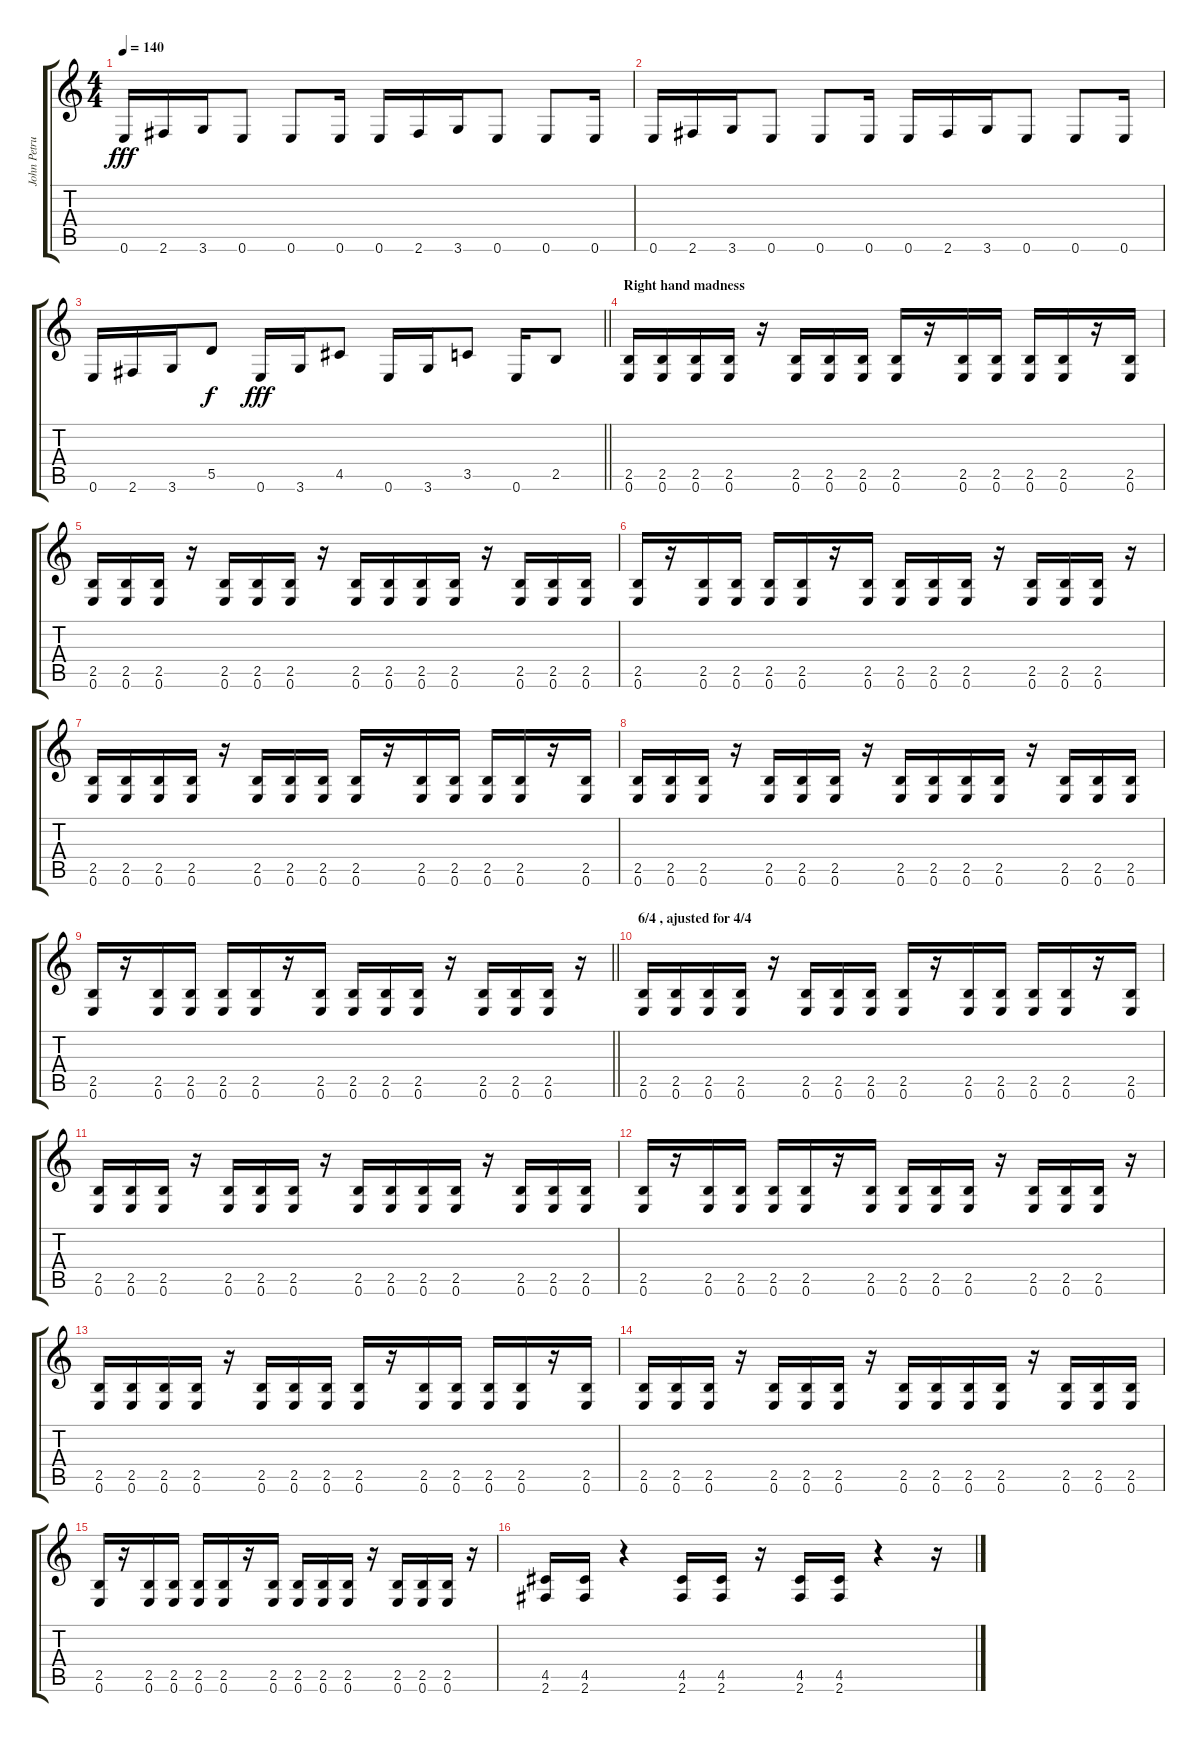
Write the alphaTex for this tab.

\track ("John Petrucci" "John Petru") {instrument distortionguitar}
\staff {score tabs}
\tuning (E4 B3 G3 D3 A2 E2) {hide}
\ts (4 4)
\tempo 140
\clef g2
\ks c
0.6.16{dy fff} 2.6.16 3.6.16 0.6.8 0.6.8 0.6.16 0.6.16 2.6.16 3.6.16 0.6.8 0.6.8 0.6.16 |
0.6.16 2.6.16 3.6.16 0.6.8 0.6.8 0.6.16 0.6.16 2.6.16 3.6.16 0.6.8 0.6.8 0.6.16 |
\barLineRight lightlight
0.6.16 2.6.16 3.6.16 5.5.8{dy f} 0.6.16{dy fff} 3.6.16 4.5.8 0.6.16 3.6.16 3.5.8 0.6.16 2.5.8 |
\section ("" "Right hand madness")
(2.5 0.6).16 (2.5 0.6).16 (2.5 0.6).16 (2.5 0.6).16 r.16 (2.5 0.6).16 (2.5 0.6).16 (2.5 0.6).16 (2.5 0.6).16 r.16 (2.5 0.6).16 (2.5 0.6).16 (2.5 0.6).16 (2.5 0.6).16 r.16 (2.5 0.6).16 |
(2.5 0.6).16 (2.5 0.6).16 (2.5 0.6).16 r.16 (2.5 0.6).16 (2.5 0.6).16 (2.5 0.6).16 r.16 (2.5 0.6).16 (2.5 0.6).16 (2.5 0.6).16 (2.5 0.6).16 r.16 (2.5 0.6).16 (2.5 0.6).16 (2.5 0.6).16 |
(2.5 0.6).16 r.16 (2.5 0.6).16 (2.5 0.6).16 (2.5 0.6).16 (2.5 0.6).16 r.16 (2.5 0.6).16 (2.5 0.6).16 (2.5 0.6).16 (2.5 0.6).16 r.16 (2.5 0.6).16 (2.5 0.6).16 (2.5 0.6).16 r.16 |
(2.5 0.6).16 (2.5 0.6).16 (2.5 0.6).16 (2.5 0.6).16 r.16 (2.5 0.6).16 (2.5 0.6).16 (2.5 0.6).16 (2.5 0.6).16 r.16 (2.5 0.6).16 (2.5 0.6).16 (2.5 0.6).16 (2.5 0.6).16 r.16 (2.5 0.6).16 |
(2.5 0.6).16 (2.5 0.6).16 (2.5 0.6).16 r.16 (2.5 0.6).16 (2.5 0.6).16 (2.5 0.6).16 r.16 (2.5 0.6).16 (2.5 0.6).16 (2.5 0.6).16 (2.5 0.6).16 r.16 (2.5 0.6).16 (2.5 0.6).16 (2.5 0.6).16 |
\barLineRight lightlight
(2.5 0.6).16 r.16 (2.5 0.6).16 (2.5 0.6).16 (2.5 0.6).16 (2.5 0.6).16 r.16 (2.5 0.6).16 (2.5 0.6).16 (2.5 0.6).16 (2.5 0.6).16 r.16 (2.5 0.6).16 (2.5 0.6).16 (2.5 0.6).16 r.16 |
\section ("" "6/4 , ajusted for 4/4")
(2.5 0.6).16 (2.5 0.6).16 (2.5 0.6).16 (2.5 0.6).16 r.16 (2.5 0.6).16 (2.5 0.6).16 (2.5 0.6).16 (2.5 0.6).16 r.16 (2.5 0.6).16 (2.5 0.6).16 (2.5 0.6).16 (2.5 0.6).16 r.16 (2.5 0.6).16 |
(2.5 0.6).16 (2.5 0.6).16 (2.5 0.6).16 r.16 (2.5 0.6).16 (2.5 0.6).16 (2.5 0.6).16 r.16 (2.5 0.6).16 (2.5 0.6).16 (2.5 0.6).16 (2.5 0.6).16 r.16 (2.5 0.6).16 (2.5 0.6).16 (2.5 0.6).16 |
(2.5 0.6).16 r.16 (2.5 0.6).16 (2.5 0.6).16 (2.5 0.6).16 (2.5 0.6).16 r.16 (2.5 0.6).16 (2.5 0.6).16 (2.5 0.6).16 (2.5 0.6).16 r.16 (2.5 0.6).16 (2.5 0.6).16 (2.5 0.6).16 r.16 |
(2.5 0.6).16 (2.5 0.6).16 (2.5 0.6).16 (2.5 0.6).16 r.16 (2.5 0.6).16 (2.5 0.6).16 (2.5 0.6).16 (2.5 0.6).16 r.16 (2.5 0.6).16 (2.5 0.6).16 (2.5 0.6).16 (2.5 0.6).16 r.16 (2.5 0.6).16 |
(2.5 0.6).16 (2.5 0.6).16 (2.5 0.6).16 r.16 (2.5 0.6).16 (2.5 0.6).16 (2.5 0.6).16 r.16 (2.5 0.6).16 (2.5 0.6).16 (2.5 0.6).16 (2.5 0.6).16 r.16 (2.5 0.6).16 (2.5 0.6).16 (2.5 0.6).16 |
(2.5 0.6).16 r.16 (2.5 0.6).16 (2.5 0.6).16 (2.5 0.6).16 (2.5 0.6).16 r.16 (2.5 0.6).16 (2.5 0.6).16 (2.5 0.6).16 (2.5 0.6).16 r.16 (2.5 0.6).16 (2.5 0.6).16 (2.5 0.6).16 r.16 |
(4.5 2.6).16 (4.5 2.6).16 r.4 (4.5 2.6).16 (4.5 2.6).16 r.16 (4.5 2.6).16 (4.5 2.6).16 r.4 r.16
